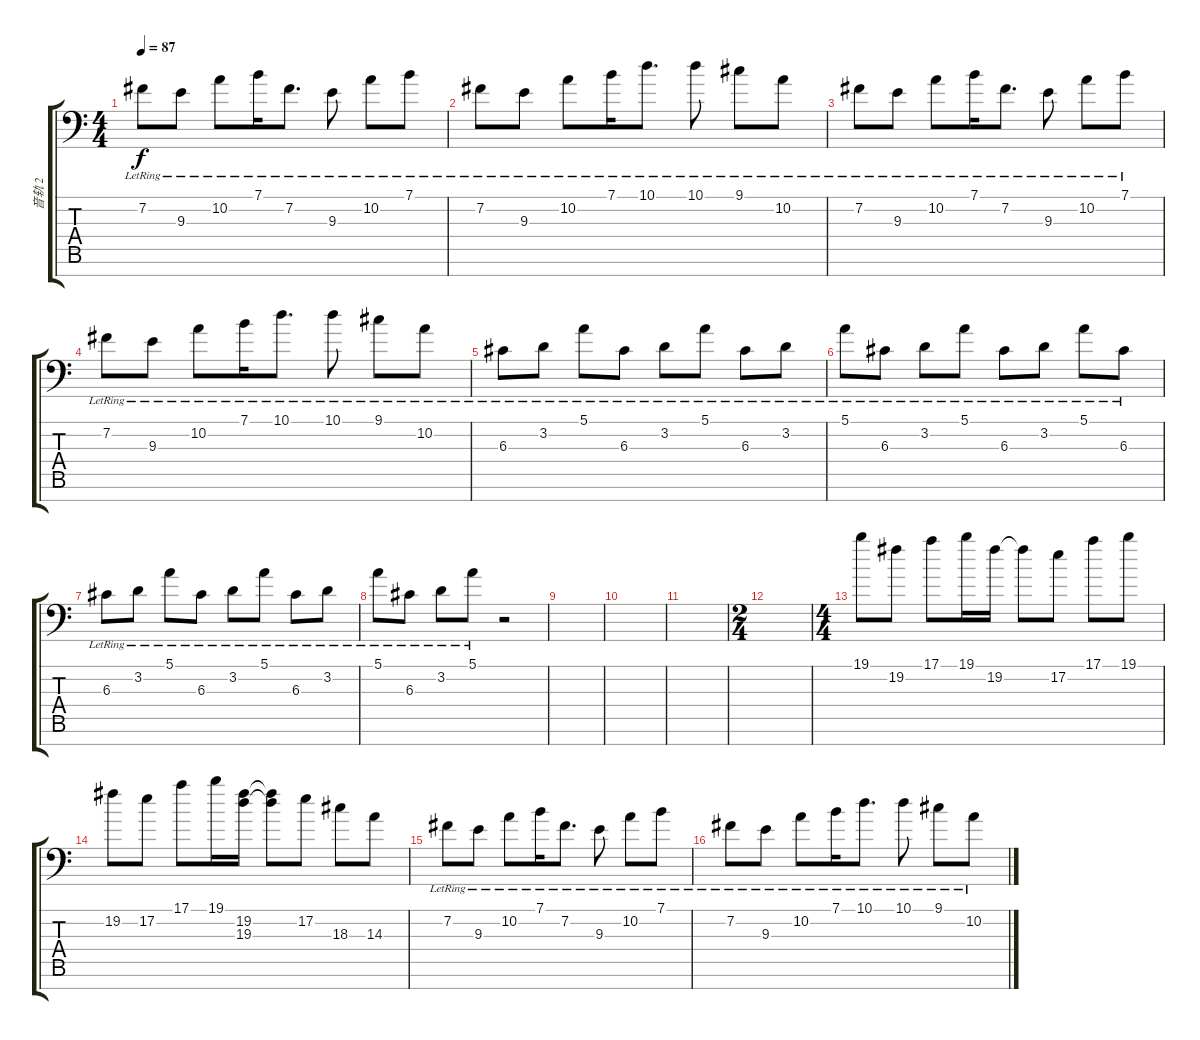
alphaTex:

\track ("音轨 2" "音轨 2") {instrument acousticgrandpiano}
\staff {score tabs}
\tuning (E4 B3 G3 D3 A2 E2 D1) {hide}
\ts (4 4)
\tempo 87
\clef f4
\ks c
7.2{lr}.8{dy f} 9.3{lr}.8 10.2{lr}.8 7.1{lr}.16 7.2{lr}.8{d} 9.3{lr}.8 10.2{lr}.8 7.1{lr}.8 |
7.2{lr}.8 9.3{lr}.8 10.2{lr}.8 7.1{lr}.16 10.1{lr}.8{d} 10.1{lr}.8 9.1{lr}.8 10.2{lr}.8 |
7.2{lr}.8 9.3{lr}.8 10.2{lr}.8 7.1{lr}.16 7.2{lr}.8{d} 9.3{lr}.8 10.2{lr}.8 7.1{lr}.8 |
7.2{lr}.8 9.3{lr}.8 10.2{lr}.8 7.1{lr}.16 10.1{lr}.8{d} 10.1{lr}.8 9.1{lr}.8 10.2{lr}.8 |
6.3{lr}.8 3.2{lr}.8 5.1{lr}.8 6.3{lr}.8 3.2{lr}.8 5.1{lr}.8 6.3{lr}.8 3.2{lr}.8 |
5.1{lr}.8 6.3{lr}.8 3.2{lr}.8 5.1{lr}.8 6.3{lr}.8 3.2{lr}.8 5.1{lr}.8 6.3{lr}.8 |
6.3{lr}.8 3.2{lr}.8 5.1{lr}.8 6.3{lr}.8 3.2{lr}.8 5.1{lr}.8 6.3{lr}.8 3.2{lr}.8 |
5.1{lr}.8 6.3{lr}.8 3.2{lr}.8 5.1{lr}.8 r.2 |
|
|
|
\ts (2 4)
|
\ts (4 4)
19.1.8 19.2.8 17.1.8 19.1.16 19.2.16 19.2{t}.8 17.2.8 17.1.8 19.1.8 |
19.2.8 17.2.8 17.1.8 19.1.16 (19.2 19.3).16 (19.2{t} 19.3{t}).8 17.2.8 18.3.8 14.3.8 |
7.2{lr}.8 9.3{lr}.8 10.2{lr}.8 7.1{lr}.16 7.2{lr}.8{d} 9.3{lr}.8 10.2{lr}.8 7.1{lr}.8 |
7.2{lr}.8 9.3{lr}.8 10.2{lr}.8 7.1{lr}.16 10.1{lr}.8{d} 10.1{lr}.8 9.1{lr}.8 10.2{lr}.8
